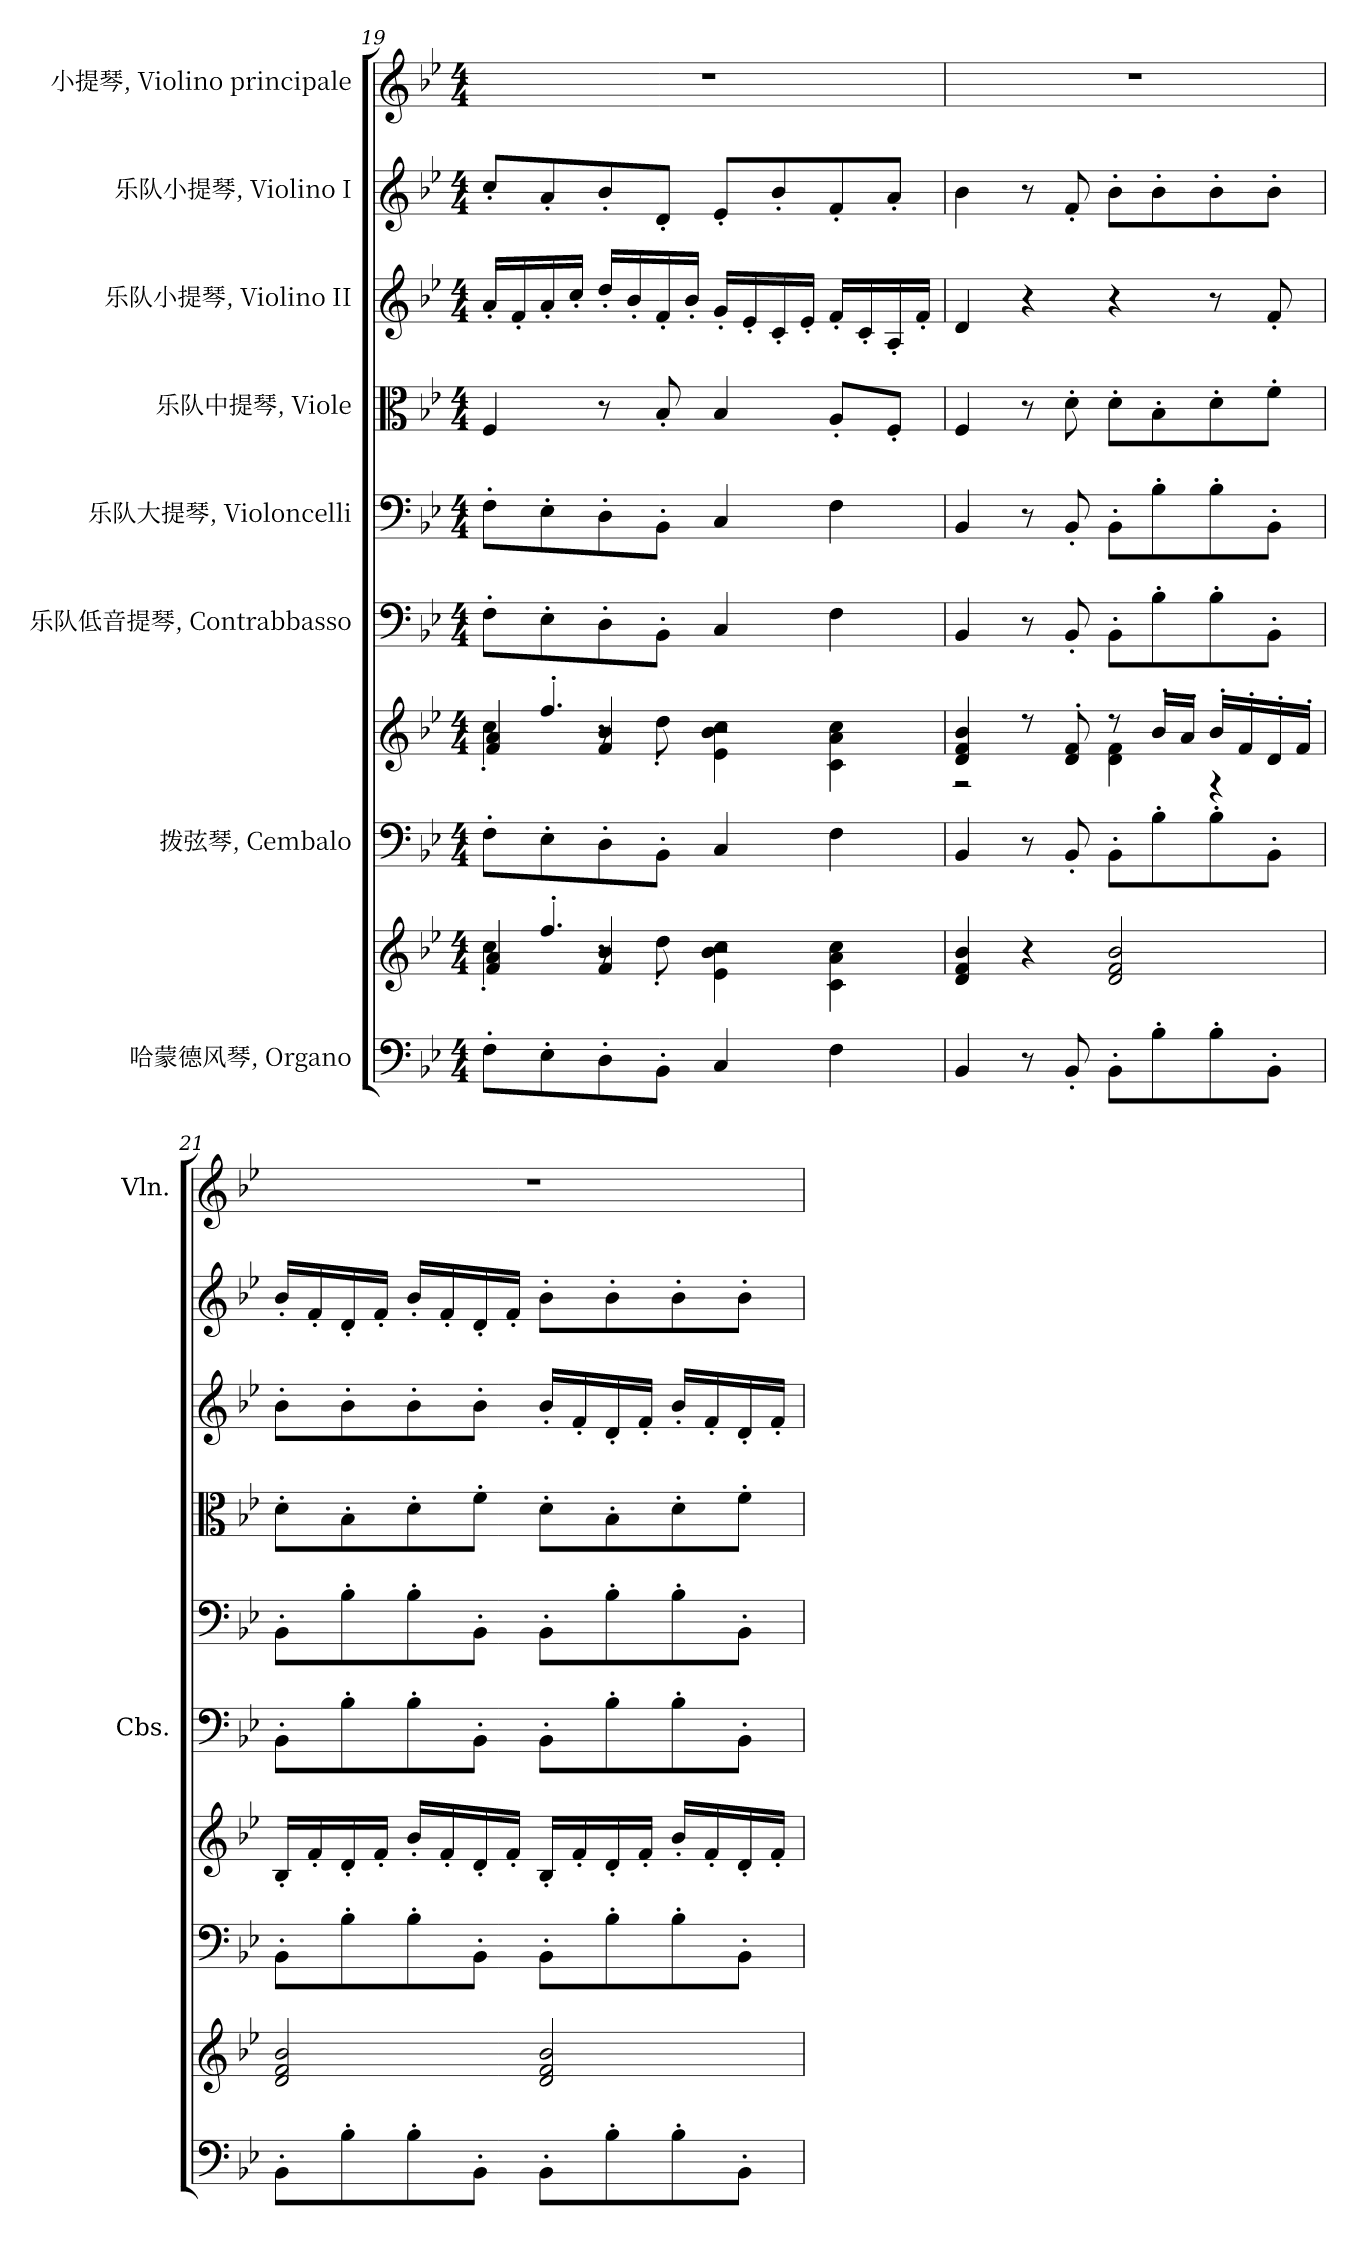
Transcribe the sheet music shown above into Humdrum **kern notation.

**kern	**kern	**kern	**kern	**kern	**kern	**kern	**kern	**kern	**kern
*part8	*part8	*part7	*part7	*part6	*part5	*part4	*part3	*part2	*part1
*staff10	*staff9	*staff8	*staff7	*staff6	*staff5	*staff4	*staff3	*staff2	*staff1
*I"哈蒙德风琴, Organo	*	*I"拨弦琴, Cembalo	*	*I"乐队低音提琴, Contrabbasso	*I"乐队大提琴, Violoncelli	*I"乐队中提琴, Viole	*I"乐队小提琴, Violino II	*I"乐队小提琴, Violino I	*I"小提琴, Violino principale
*	*	*	*	*I'Cbs.	*	*	*	*	*I'Vln.
!!LO:PB:g=z
*clefF4	*clefG2	*clefF4	*clefG2	*clefF4	*clefF4	*clefC3	*clefG2	*clefG2	*clefG2
*	*	*	*	*ITrd7c12	*	*	*	*	*
*k[b-e-]	*k[b-e-]	*k[b-e-]	*k[b-e-]	*k[b-e-]	*k[b-e-]	*k[b-e-]	*k[b-e-]	*k[b-e-]	*k[b-e-]
*M4/4	*M4/4	*M4/4	*M4/4	*M4/4	*M4/4	*M4/4	*M4/4	*M4/4	*M4/4
=19	=19	=19	=19	=19	=19	=19	=19	=19	=19
*	*^	*	*^	*	*	*	*	*	*
*	*	*^	*	*	*^	*	*	*	*	*	*
8F'\L	8r	4cc'\	4f/ 4a/	8F'\L	8r	4cc'\	4f/ 4a/	8FF'\L	8F'\L	4F/	16a'/LL	8cc'/L	1r
.	.	.	.	.	.	.	.	.	.	.	16f'/	.	.
8E-'\	4.ff'/	.	.	8E-'\	4.ff'/	.	.	8EE-'\	8E-'\	.	16a'/	8a'/	.
.	.	.	.	.	.	.	.	.	.	.	16cc'/JJ	.	.
8D'\	.	8r	4f/ 4b-/	8D'\	.	8r	4f/ 4b-/	8DD'\	8D'\	8r	16dd'/LL	8b-'/	.
.	.	.	.	.	.	.	.	.	.	.	16b-'/	.	.
8BB-'\J	.	8dd'\	.	8BB-'\J	.	8dd'\	.	8BBB-'\J	8BB-'\J	8B-'/	16f'/	8d'/J	.
.	.	.	.	.	.	.	.	.	.	.	16b-'/JJ	.	.
4C/	2r	4e-\ 4b-\ 4cc\	2r	4C/	2r	4e-\ 4b-\ 4cc\	2r	4CC/	4C/	4B-/	16g'/LL	8e-'/L	.
.	.	.	.	.	.	.	.	.	.	.	16e-'/	.	.
.	.	.	.	.	.	.	.	.	.	.	16c'/	8b-'/	.
.	.	.	.	.	.	.	.	.	.	.	16e-'/JJ	.	.
4F\	.	4c\ 4a\ 4cc\	.	4F\	.	4c\ 4a\ 4cc\	.	4FF\	4F\	8A'/L	16f'/LL	8f'/	.
.	.	.	.	.	.	.	.	.	.	.	16c'/	.	.
.	.	.	.	.	.	.	.	.	.	8F'/J	16A'/	8a'/J	.
.	.	.	.	.	.	.	.	.	.	.	16f'/JJ	.	.
*	*v	*v	*v	*	*	*v	*v	*	*	*	*	*	*
=20	=20	=20	=20	=20	=20	=20	=20	=20	=20	=20
4BB-/	4d/ 4f/ 4b-/	4BB-/	4d/ 4f/ 4b-/	2r	4BBB-/	4BB-/	4F/	4d/	4b-\	1r
8r	4r	8r	8r	.	8r	8r	8r	4r	8r	.
8BB-'/	.	8BB-'/	8d/' 8f/'	.	8BBB-'/	8BB-'/	8d'\	.	8f'/	.
8BB-'\L	2d/ 2f/ 2b-/	8BB-'\L	8r	4d\ 4f\	8BBB-'\L	8BB-'\L	8d'\L	4r	8b-'\L	.
8B-'\	.	8B-'\	16b-'/LL	.	8BB-'\	8B-'\	8B-'\	.	8b-'\	.
.	.	.	16a'/JJ	.	.	.	.	.	.	.
8B-'\	.	8B-'\	16b-'/LL	4r	8BB-'\	8B-'\	8d'\	8r	8b-'\	.
.	.	.	16f'/	.	.	.	.	.	.	.
8BB-'\J	.	8BB-'\J	16d'/	.	8BBB-'\J	8BB-'\J	8f'\J	8f'/	8b-'\J	.
.	.	.	16f'/JJ	.	.	.	.	.	.	.
*	*	*	*v	*v	*	*	*	*	*	*
!!LO:PB:g=z
=21	=21	=21	=21	=21	=21	=21	=21	=21	=21
8BB-'\L	2d/ 2f/ 2b-/	8BB-'\L	16B-'/LL	8BBB-'\L	8BB-'\L	8d'\L	8b-'\L	16b-'/LL	1r
.	.	.	16f'/	.	.	.	.	16f'/	.
8B-'\	.	8B-'\	16d'/	8BB-'\	8B-'\	8B-'\	8b-'\	16d'/	.
.	.	.	16f'/JJ	.	.	.	.	16f'/JJ	.
8B-'\	.	8B-'\	16b-'/LL	8BB-'\	8B-'\	8d'\	8b-'\	16b-'/LL	.
.	.	.	16f'/	.	.	.	.	16f'/	.
8BB-'\J	.	8BB-'\J	16d'/	8BBB-'\J	8BB-'\J	8f'\J	8b-'\J	16d'/	.
.	.	.	16f'/JJ	.	.	.	.	16f'/JJ	.
8BB-'\L	2d/ 2f/ 2b-/	8BB-'\L	16B-'/LL	8BBB-'\L	8BB-'\L	8d'\L	16b-'/LL	8b-'\L	.
.	.	.	16f'/	.	.	.	16f'/	.	.
8B-'\	.	8B-'\	16d'/	8BB-'\	8B-'\	8B-'\	16d'/	8b-'\	.
.	.	.	16f'/JJ	.	.	.	16f'/JJ	.	.
8B-'\	.	8B-'\	16b-'/LL	8BB-'\	8B-'\	8d'\	16b-'/LL	8b-'\	.
.	.	.	16f'/	.	.	.	16f'/	.	.
8BB-'\J	.	8BB-'\J	16d'/	8BBB-'\J	8BB-'\J	8f'\J	16d'/	8b-'\J	.
.	.	.	16f'/JJ	.	.	.	16f'/JJ	.	.
=	=	=	=	=	=	=	=	=	=
*-	*-	*-	*-	*-	*-	*-	*-	*-	*-
